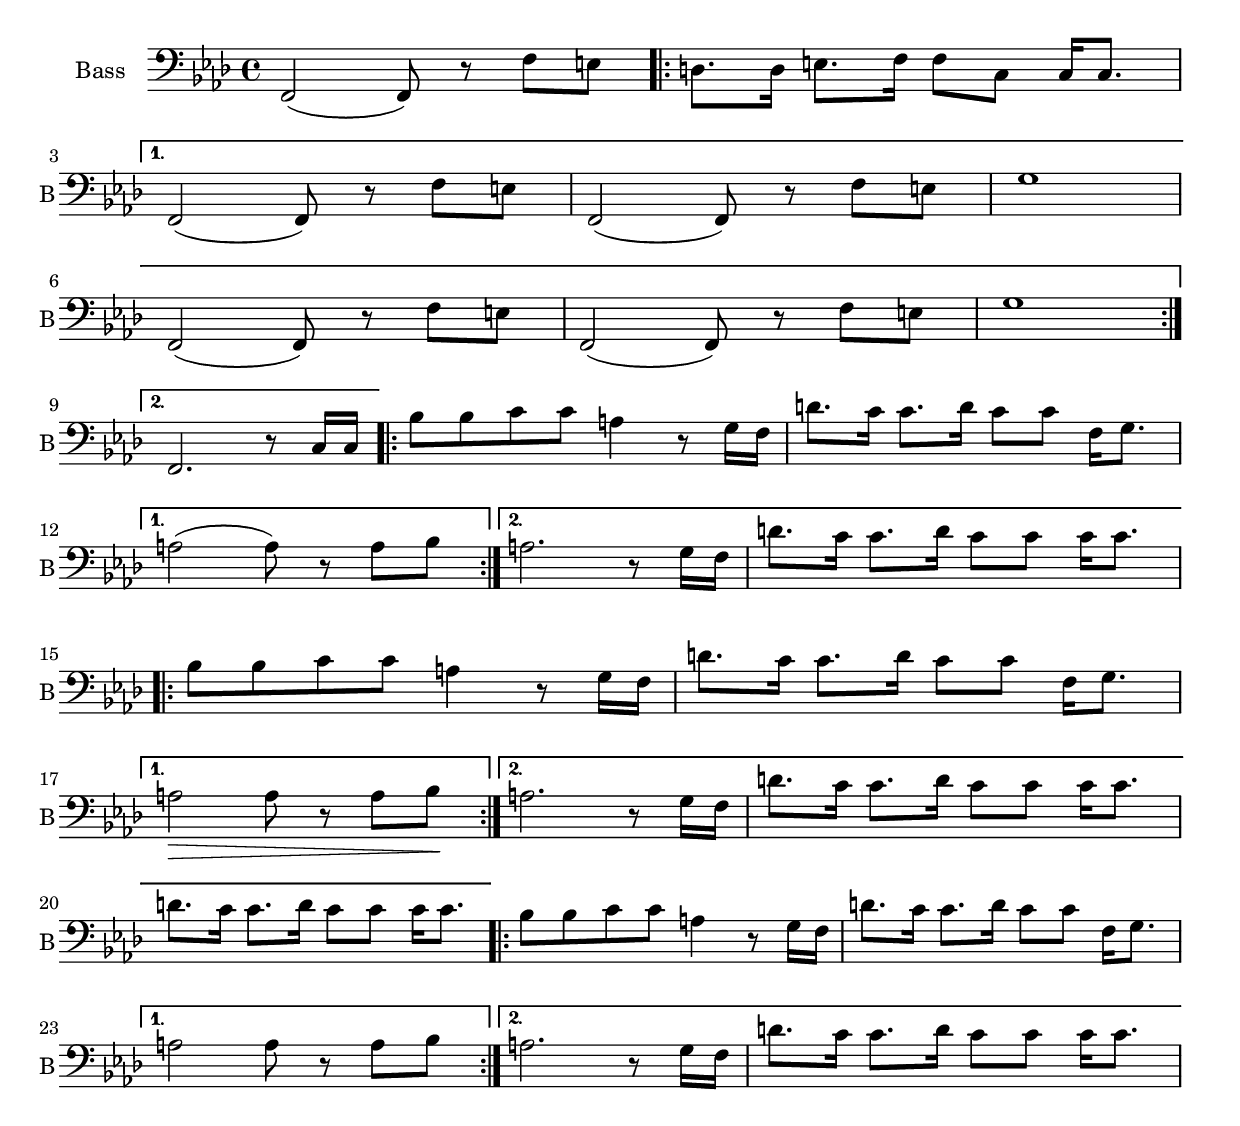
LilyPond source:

\version "1.5.68"

\header{

texidoc =  " Volta braces are hung on barlines. At the start of the
line, they should always start after the prefatory matter.  "

}



voiceB =  \notes {
    \clef bass
     \property Staff.instrument = "Bass"
     \property Staff.instr = "B"
     \key f \minor 
     \time 4/4  
    f,2 (   ) f,8    r8   f8    e8    
    \repeat  volta 2
    {
         d8.    d16    e8.    f16    f8    c8    c16    c8.    \break
    }
    \alternative
    {
        { 	
	    f,2 (   ) f,8    r8   f8    e8 
	    f,2 (   ) f,8    r8   f8    e8 
	    g1 \break   
	    f,2 (   ) f,8    r8   f8    e8 
	    f,2 (   ) f,8    r8   f8    e8 
	    g1 \break   
	}
        {   
	    f,2.    r8   c16    c16      | 
	}
    }
}
voiceC =  \notes {
    \repeat volta 2
    {
     bes8    bes8    c'8    c'8    a4    r8   g16    f16      |
     d'8.    c'16    c'8.    d'16    c'8    c'8    f16    g8.    |
     \break
    }
    \alternative
    {
        {	a2 (   ) a8    r8   a8    bes8    }
        {	a2.    r8   g16    f16      |
     	d'8.   c'16   c'8.   d'16   c'8   c'8   c'16    c'8.    |
        }
    }
}
voiceD =  \notes {
    \repeat volta 2
    {
     bes8    bes8    c'8    c'8    a4    r8   g16    f16      |
     d'8.    c'16    c'8.    d'16    c'8    c'8    f16    g8.    |
     \break
    }
    \alternative
    {
        {	a2 \> a8    r8   a8  \!  bes8    
	}
        {	a2.    r8   g16    f16      |
      	    d'8.   c'16   c'8.   d'16   c'8   c'8   c'16    c'8.    | \break
      	    d'8.   c'16   c'8.   d'16   c'8   c'8   c'16    c'8.    |
        }
    }
}
voiceE =  \notes {
    \repeat volta 2
    {
     bes8    bes8    c'8    c'8    a4    r8   g16    f16      |
     d'8.    c'16    c'8.    d'16    c'8    c'8    f16    g8.    | \break
    }
    \alternative
    {
        {	
	    a2  a8    r8   a8    bes8    

	}
        {	
	    a2.    r8   g16    f16      |
      	    d'8.   c'16   c'8.   d'16   c'8   c'8   c'16    c'8.    | 
        }
    }
}
\score{
        \notes <


	\context Staff="4"
	{
	    \voiceB 
	    \voiceC
	    \break
	    \voiceD
	    \voiceE
	}

    >
	\paper {
	    \translator {
	    	 \StaffContext 
		 \consists Instrument_name_engraver
	    }
	}
}
